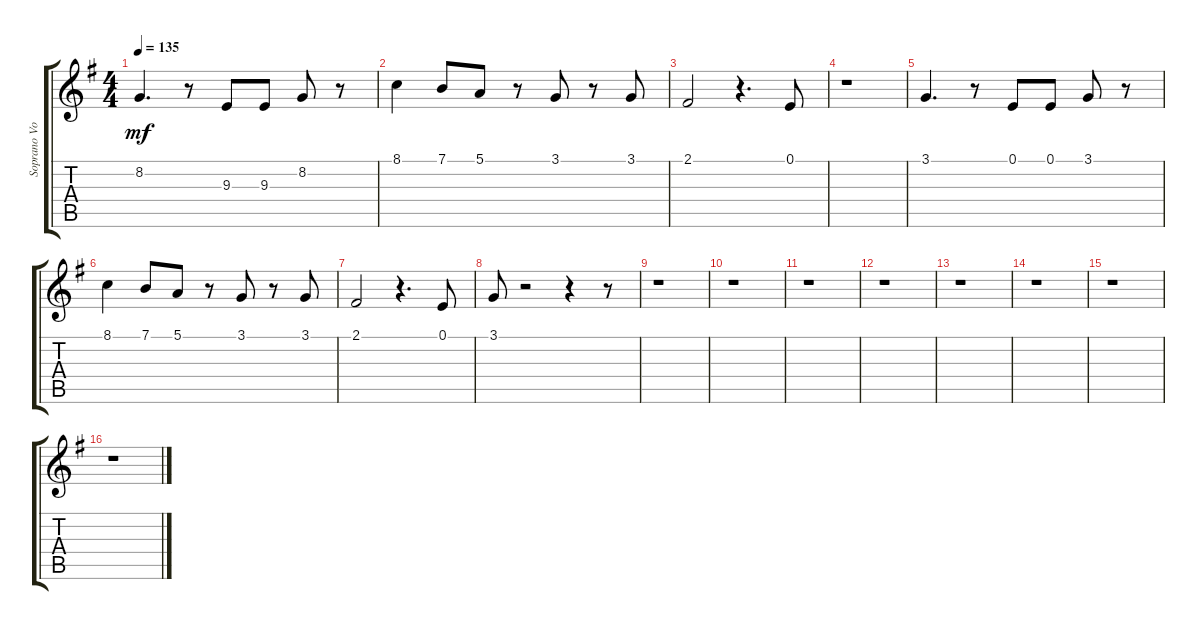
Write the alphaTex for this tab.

\track ("Soprano Voice" "Soprano Vo") {instrument choiraahs}
\staff {score tabs}
\tuning (E4 B3 G3 D3 A2 E2) {hide}
\ts (4 4)
\tempo 135
\clef g2
\ks g
8.2.4{d dy mf} r.8 9.3.8 9.3.8 8.2.8 r.8 |
8.1.4 7.1.8 5.1.8 r.8 3.1.8 r.8 3.1.8 |
2.1.2 r.4{d} 0.1.8 |
r.1 |
3.1.4{d} r.8 0.1.8 0.1.8 3.1.8 r.8 |
8.1.4 7.1.8 5.1.8 r.8 3.1.8 r.8 3.1.8 |
2.1.2 r.4{d} 0.1.8 |
3.1.8 r.2 r.4 r.8 |
r.1 |
r.1 |
r.1 |
r.1 |
r.1 |
r.1 |
r.1 |
r.1
